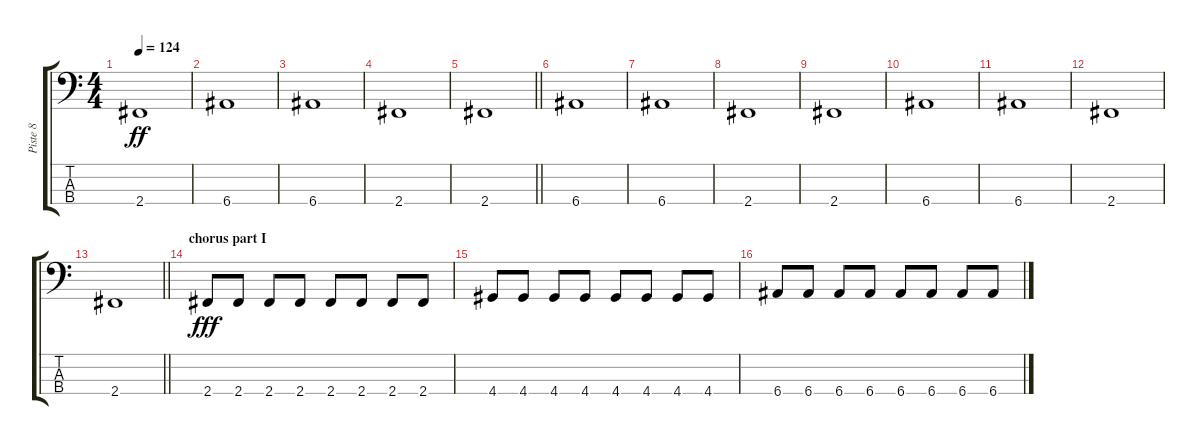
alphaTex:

\track ("Piste 8" "Piste 8") {instrument synthbass1}
\staff {score tabs}
\tuning (G2 D2 A1 E1) {hide}
\ts (4 4)
\tempo 124
\clef f4
\ks c
2.4.1{dy ff} |
6.4.1 |
6.4.1 |
2.4.1 |
\barLineRight lightlight
2.4.1 |
\section ("" "")
6.4.1{volume 16 instrument electricbassfinger} |
6.4.1 |
2.4.1 |
2.4.1 |
6.4.1 |
6.4.1 |
2.4.1 |
\barLineRight lightlight
2.4.1 |
\section ("" "chorus part I")
2.4.8{dy fff volume 13 instrument synthbass1} 2.4.8 2.4.8 2.4.8 2.4.8 2.4.8 2.4.8 2.4.8 |
4.4.8 4.4.8 4.4.8 4.4.8 4.4.8 4.4.8 4.4.8 4.4.8 |
6.4.8 6.4.8 6.4.8 6.4.8 6.4.8 6.4.8 6.4.8 6.4.8
